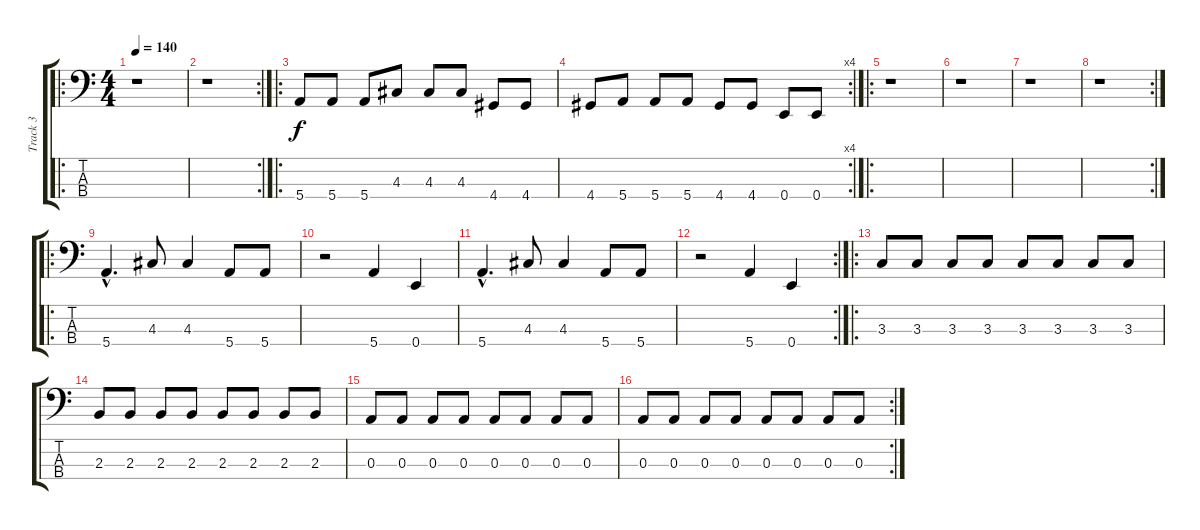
\track ("Track 3" "Track 3") {instrument electricbassfinger}
\staff {score tabs}
\tuning (G2 D2 A1 E1) {hide}
\ro
\ts (4 4)
\tempo 140
\clef f4
\ks c
r.1{dy f instrument electricbassfinger} |
\rc 2
r.1 |
\ro
5.4.8 5.4.8 5.4.8 4.3.8 4.3.8 4.3.8 4.4.8 4.4.8 |
\rc 4
4.4.8 5.4.8 5.4.8 5.4.8 4.4.8 4.4.8 0.4.8 0.4.8 |
\ro
r.1 |
r.1 |
r.1 |
\rc 2
r.1 |
\ro
5.4{hac}.4{d} 4.3.8 4.3.4 5.4.8 5.4.8 |
r.2 5.4.4 0.4.4 |
5.4{hac}.4{d} 4.3.8 4.3.4 5.4.8 5.4.8 |
\rc 2
r.2 5.4.4 0.4.4 |
\ro
3.3.8 3.3.8 3.3.8 3.3.8 3.3.8 3.3.8 3.3.8 3.3.8 |
2.3.8 2.3.8 2.3.8 2.3.8 2.3.8 2.3.8 2.3.8 2.3.8 |
0.3.8 0.3.8 0.3.8 0.3.8 0.3.8 0.3.8 0.3.8 0.3.8 |
\rc 2
0.3.8 0.3.8 0.3.8 0.3.8 0.3.8 0.3.8 0.3.8 0.3.8
